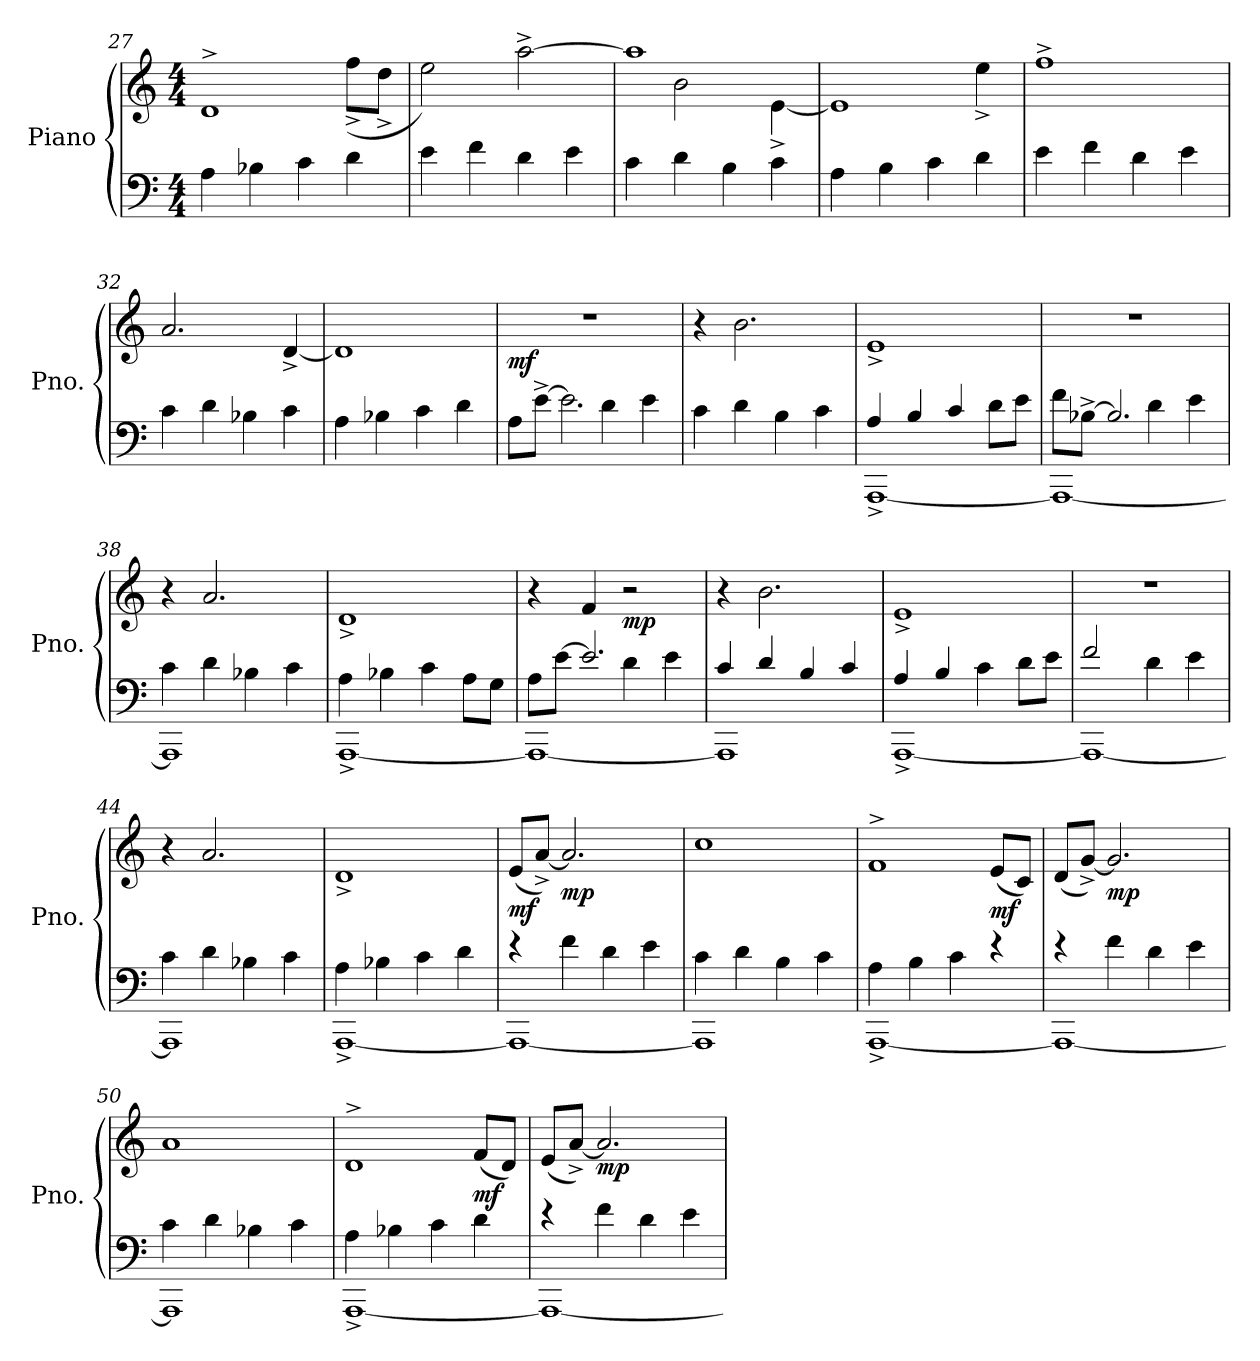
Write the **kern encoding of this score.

**kern	**kern	**dynam
*part1	*part1	*part1
*staff2	*staff1	*staff1/2
*I"Piano	*	*
*I'Pno.	*	*
*clefF4	*clefG2	*
*k[]	*k[]	*
*M4/4	*M4/4	*
=27	=27	=27
*	*^	*
4A\	1d^	2.ryy	.
4B-X\	.	.	.
4c\	.	.	.
4d\	.	(8ff^\L	.
.	.	8dd^\J	.
*	*v	*v	*
=28	=28	=28
4e\	2ee\)	.
4f\	.	.
4d\	[2aa^\	.
4e\	.	.
=29	=29	=29
*	*^	*
4c\	1aa]	4ryy	.
4d\	.	2b\	.
4B\	.	.	.
4c\	.	[4e^\	.
=30	=30	=30	=30
4A\	1e]	2.ryy	.
4B\	.	.	.
4c\	.	.	.
4d\	.	4ee^\	.
*	*v	*v	*
=31	=31	=31
4e\	1ff^	.
4f\	.	.
4d\	.	.
4e\	.	.
!!LO:LB:g=z
=32	=32	=32
4c\	2.a/	.
4d\	.	.
4B-X\	.	.
4c\	[4d^/	.
=33	=33	=33
4A\	1d]	.
4B-X\	.	.
4c\	.	.
4d\	.	.
=34	=34	=34
*^	*	*
!	!	!	!LO:DY:b
8A\L	2ryy	1r	mf
[8e^\J	.	.	.
2.e\]	.	.	.
.	4d\	.	.
.	4e\	.	.
*v	*v	*	*
=35	=35	=35
4c\	4r	.
4d\	2.b\	.
4B\	.	.
4c\	.	.
=36	=36	=36
*^	*	*
4A/	[1AAA^	1e^	.
4B/	.	.	.
4c/	.	.	.
8d\L	.	.	.
8e\J	.	.	.
=37	=37	=37	=37
*	*^	*	*
8f\L	1AAA_	2ryy	1r	.
[8B-X^\J	.	.	.	.
2.B-/]	.	.	.	.
.	.	4d\	.	.
.	.	4e\	.	.
*	*v	*v	*	*
!!LO:LB:g=z
=38	=38	=38	=38
4c\	1AAA]	4r	.
4d\	.	2.a/	.
4B-X\	.	.	.
4c\	.	.	.
=39	=39	=39	=39
4A\	[1AAA^	1d^	.
4B-X\	.	.	.
4c\	.	.	.
8A\L	.	.	.
8G\J	.	.	.
=40	=40	=40	=40
*	*^	*	*
8A\L	1AAA_	2ryy	4r	.
[8e\J	.	.	.	.
2.e/]	.	.	4f/	.
!	!	!	!	!LO:DY:b
.	.	4d\	2r	mp
.	.	4e\	.	.
*	*v	*v	*	*
=41	=41	=41	=41
4c/	1AAA]	4r	.
4d/	.	2.b\	.
4B/	.	.	.
4c/	.	.	.
=42	=42	=42	=42
4A/	[1AAA^	1e^	.
4B/	.	.	.
4c\	.	.	.
8d\L	.	.	.
8e\J	.	.	.
=43	=43	=43	=43
2f/	1AAA_	1r	.
4d\	.	.	.
4e\	.	.	.
!!LO:PB:g=z
=44	=44	=44	=44
4c\	1AAA]	4r	.
4d\	.	2.a/	.
4B-X\	.	.	.
4c\	.	.	.
=45	=45	=45	=45
4A\	[1AAA^	1d^	.
4B-X\	.	.	.
4c\	.	.	.
4d\	.	.	.
=46	=46	=46	=46
!	!	!	!LO:DY:b
4r	1AAA_	(8e/L	mf
.	.	[8a^/J)	.
!	!	!	!LO:DY:b
4f\	.	2.a/]	mp
4d\	.	.	.
4e\	.	.	.
=47	=47	=47	=47
4c\	1AAA]	1cc	.
4d\	.	.	.
4B\	.	.	.
4c\	.	.	.
=48	=48	=48	=48
*	*	*^	*
4A\	[1AAA^	1f^	2.ryy	.
4B\	.	.	.	.
4c\	.	.	.	.
!	!	!	!	!LO:DY:b
4r	.	.	(>8e/L	mf
.	.	.	8c/J)	.
*	*	*v	*v	*
=49	=49	=49	=49
4r	1AAA_	(>8d/L	.
.	.	[8g^/J)	.
!	!	!	!LO:DY:b
4f\	.	2.g/]	mp
4d\	.	.	.
4e\	.	.	.
=50	=50	=50	=50
4c\	1AAA]	1a	.
4d\	.	.	.
4B-X\	.	.	.
4c\	.	.	.
!!LO:LB:g=z
=51	=51	=51	=51
*	*	*^	*
4A\	[1AAA^	1d^	2.ryy	.
4B-X\	.	.	.	.
4c\	.	.	.	.
!	!	!	!	!LO:DY:b
4d\	.	.	(8f/L	mf
.	.	.	8d/J)	.
*	*	*v	*v	*
=52	=52	=52	=52
4r	1AAA_	(>8e/L	.
.	.	[8a^/J)	.
!	!	!	!LO:DY:b
4f\	.	2.a/]	mp
4d\	.	.	.
4e\	.	.	.
*v	*v	*	*
=	=	=
*-	*-	*-
